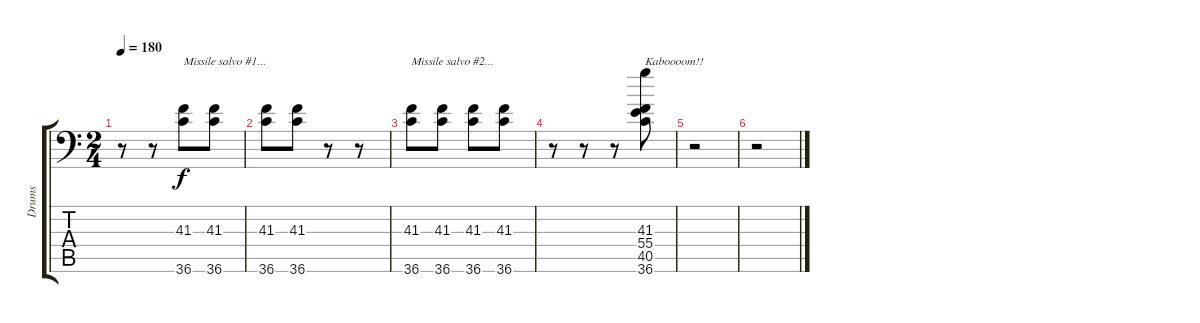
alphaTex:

\track ("Drums" "Drums") {instrument acousticgrandpiano}
\staff {score tabs}
\tuning (C-1 C-1 C-1 C-1 C-1 C-1) {hide}
\ts (2 4)
\tempo 180
\clef f4
\ks c
r.8{dy f} r.8 (41.3 36.6).8{txt "Missile salvo #1..."} (41.3 36.6).8 |
(41.3 36.6).8 (41.3 36.6).8 r.8 r.8 |
(41.3 36.6).8{txt "Missile salvo #2..."} (41.3 36.6).8 (41.3 36.6).8 (41.3 36.6).8 |
r.8 r.8 r.8 (41.3 55.4 40.5 36.6).8{txt "Kaboooom!!"} |
r.2 |
r.2
